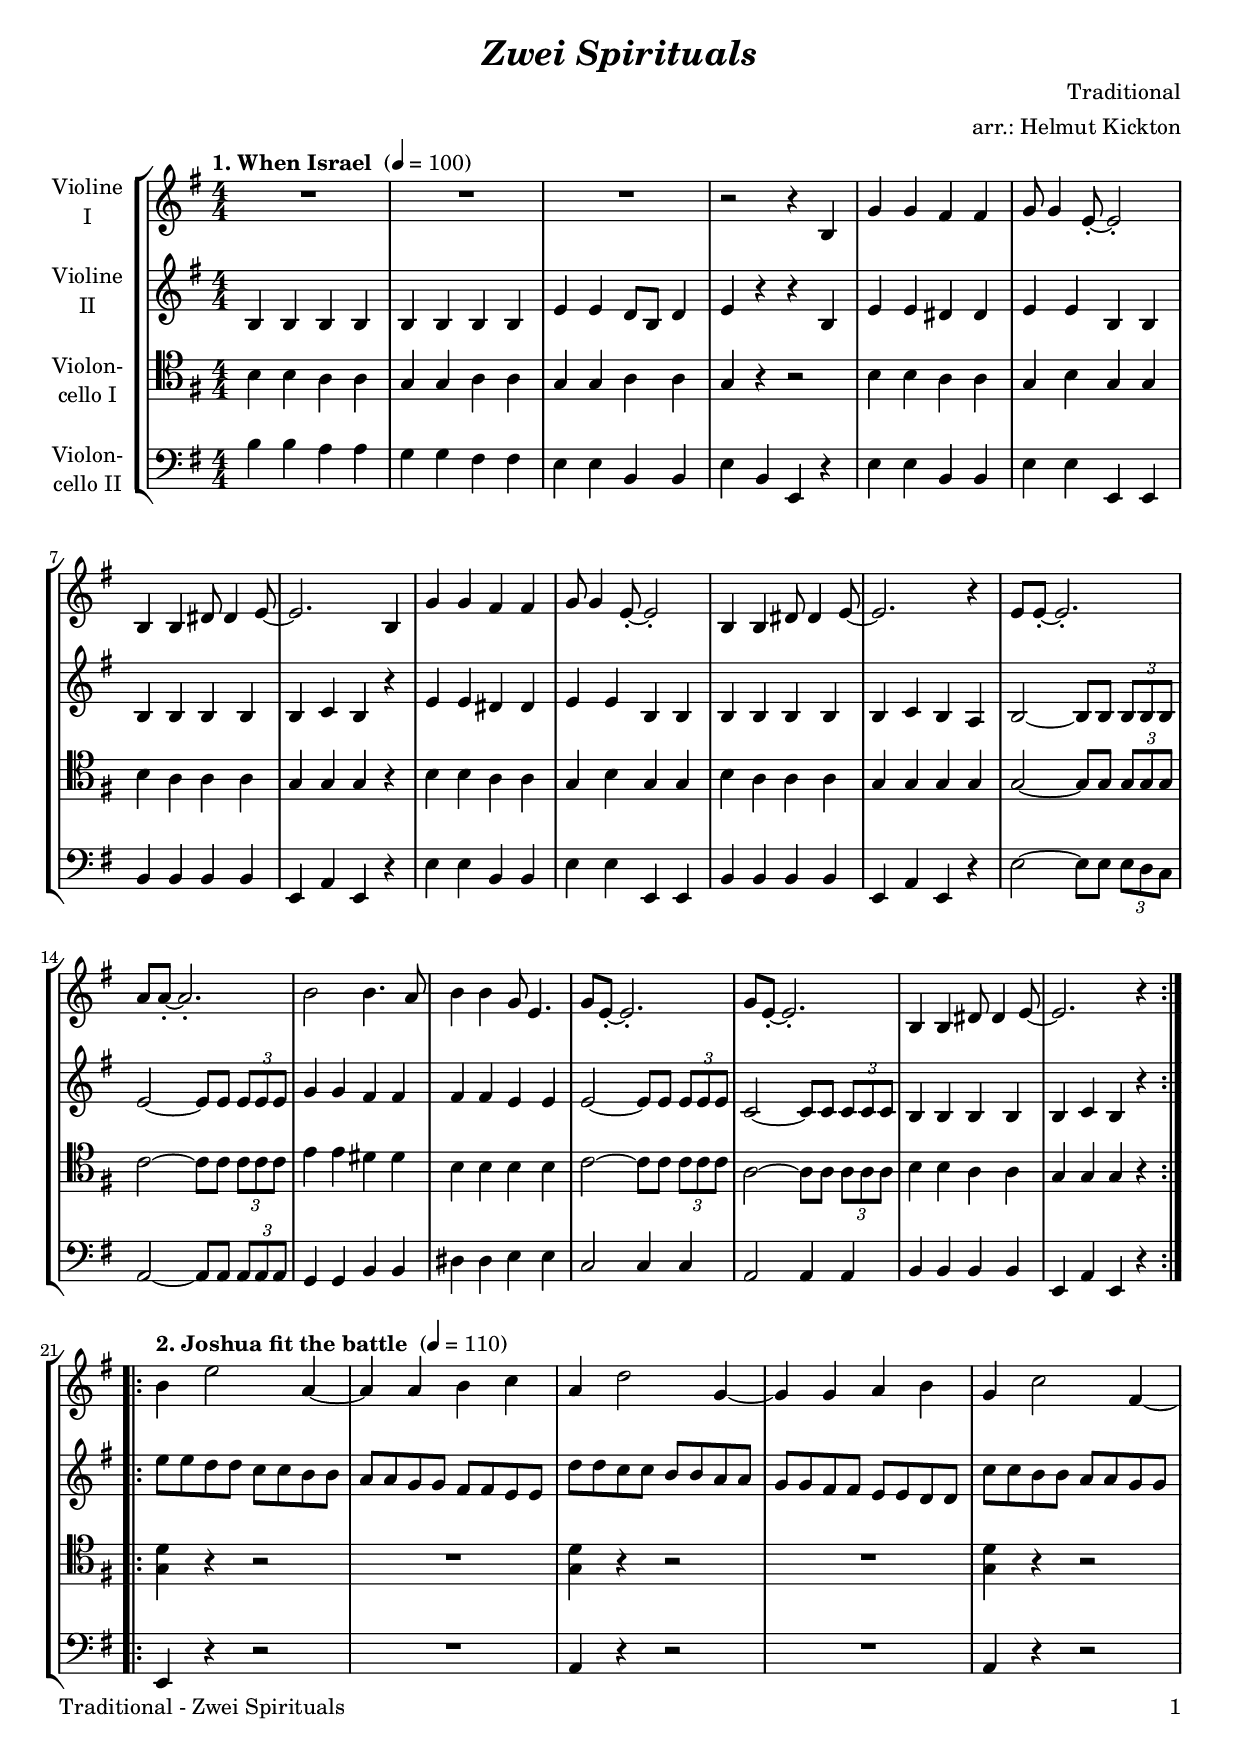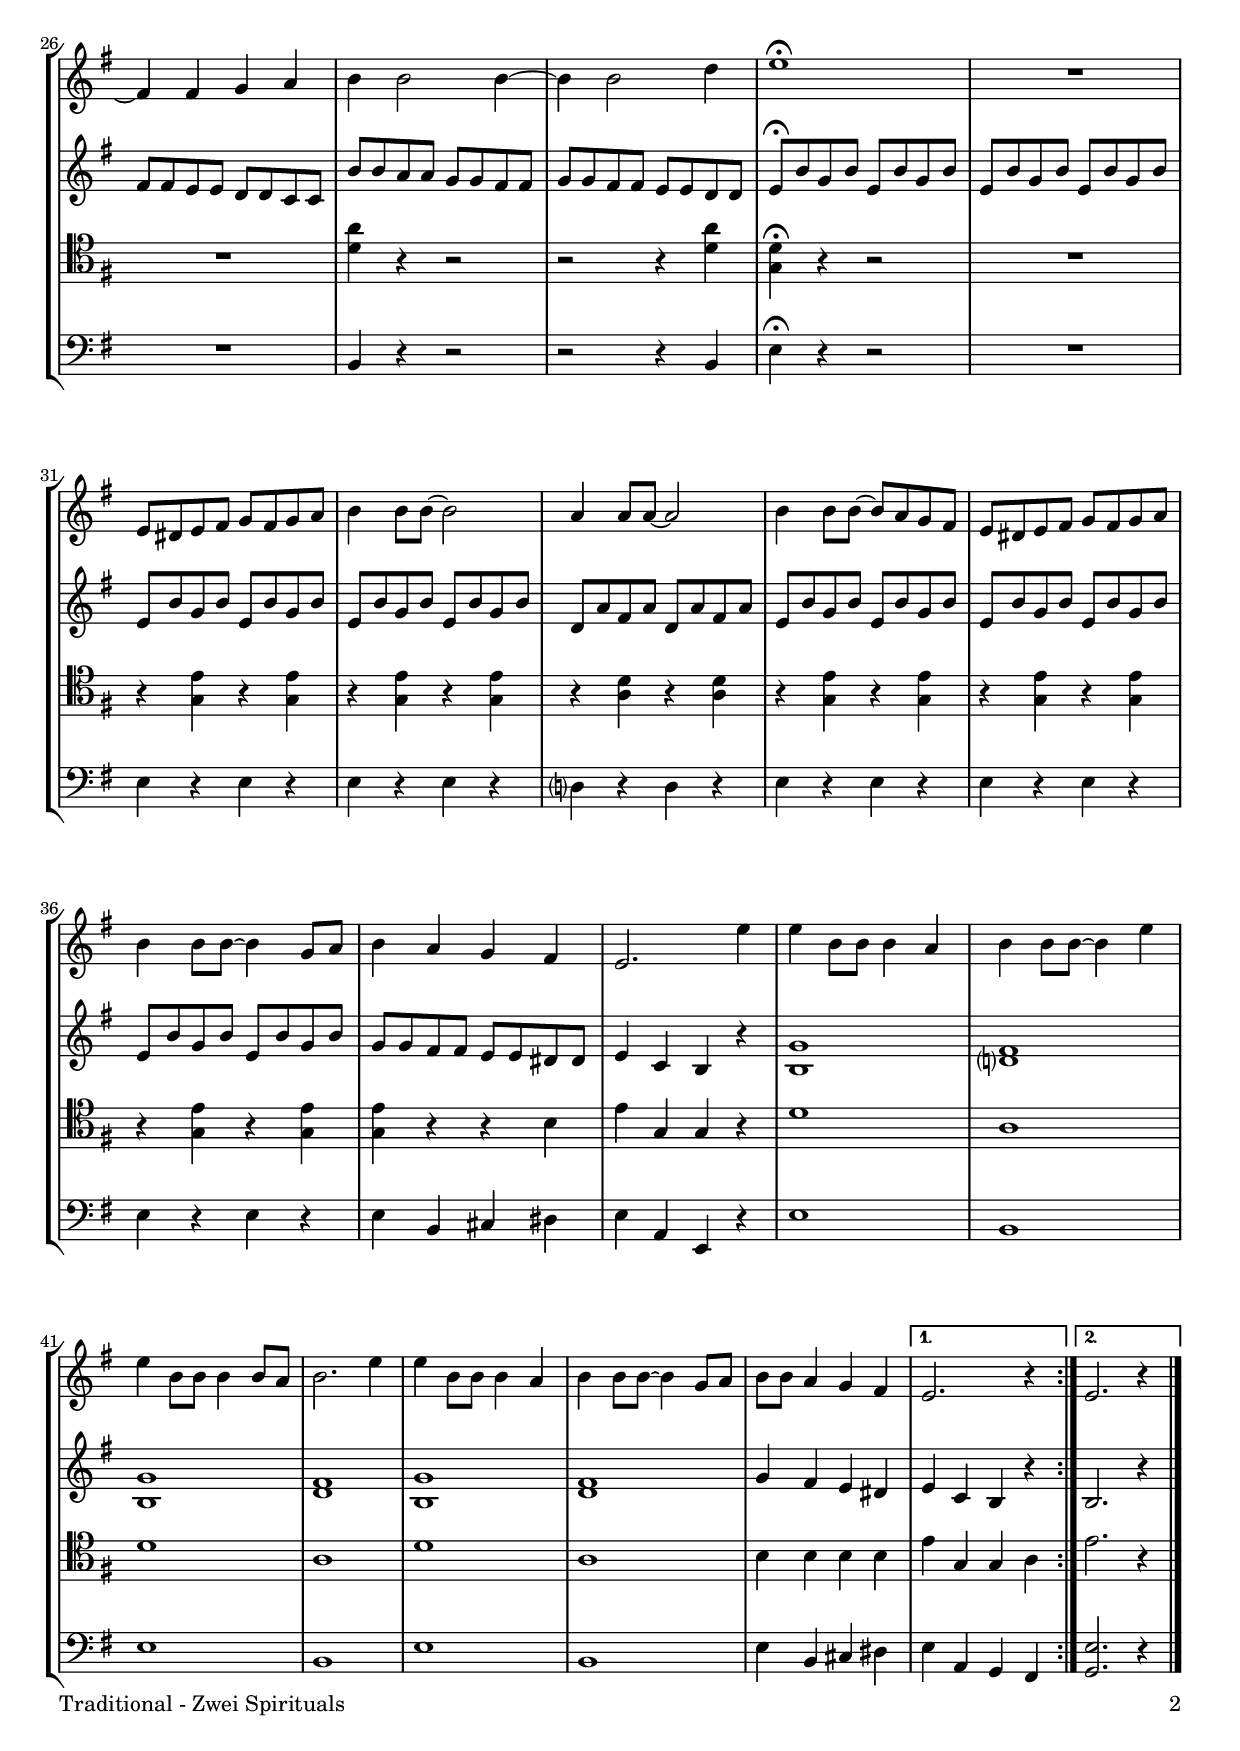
\version "2.24.1"
\include "deutsch.ly"

#(set-global-staff-size 19)

\header {
  title     = \markup \bold \italic "Zwei Spirituals"
  composer  = "Traditional"
  arranger  = "arr.: Helmut Kickton"
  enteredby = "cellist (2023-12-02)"
%  piece     = ""
}

voiceconsts = {
  \key e \minor
  \time 4/4
  \clef "treble"
  \numericTimeSignature
  \compressEmptyMeasures
  % Set default beaming for all staves
%  \set Timing.beamExceptions = #'()
%  \set Timing.baseMoment     = #(ly:make-moment 1 4)
%  \set Timing.beatStructure  = #'(1 1 1)
}

mist = "string ensemble 1"
mivl = "violin"
miba = "cello"
mipz = "pizzicato strings"

dcaf = \mark \markup \box \italic "D.C. al Fine"
fine = \mark \markup \box \italic "Fine"

introa = {        \tempo "1. When Israel "           4=100 }
introb = { \break \tempo "2. Joshua fit the battle " 4=110 }

va = \relative c' {
  \voiceconsts

  \introa
  \repeat volta 2 {
    R1*3
    r2 r4 h
    g' g fis fis
    g8 g4 e8~-. e2-.
    h4 h dis8 dis4 e8~

    e2. h4
    g' g fis fis
    g8 g4 e8~-. e2-.
    h4 h dis8 dis4 e8~
    e2. r4
    e8 e~-. e2.-.
    a8 a~-. a2.-.

    h2 h4. a8
    h4 h g8 e4.
    g8 e~-. e2.-.
    g8 e~-. e2.-.
    h4 h dis8 dis4 e8~
    e2. r4
  }

  \introb
  \repeat volta 2 {
    h'4 e2 a,4~
    a a h c
    a d2 g,4~
    g g a h
    
    g c2 fis,4~
    fis fis g a
    h h2 h4~
    h h2 d4
    
    e1\fermata
    R
    e,8 dis e fis g fis g a
    h4 h8 h~ h2

    a4 a8 a~ a2
    h4 h8 h~ h a g fis
    e dis e fis g fis g a
    h4 h8 h~ h4 g8 a

    h4 a g fis
    e2. e'4
    e h8 h h4 a
    h4 h8 h~ h4 e
    e h8 h h4 h8 a
    h2. e4
    e h8 h h4 a
    h h8 h~ h4 g8 a
    h h a4 g fis
  }
  \alternative {
    { e2. r4 }
    { e2. r4 }
  } \bar "|."
}

vb = \relative c' {
  \voiceconsts

  \introa
  \repeat volta 2 {
    h4 h h h
    h h h h
    e e d8 h d4
    e r r h
    e e dis dis
    e e h h
    h h h h

    h c h r
    e e dis dis
    e e h h
    h h h h
    h c h a
    h2~ h8 h \tuplet 3/2 4 { h h h }
    e2~ e8 e \tuplet 3/2 4 { e e e }

    g4 g fis fis
    fis fis e e
    e2~ e8 e \tuplet 3/2 4 { e e e }
    c2~ c8 c \tuplet 3/2 4 { c c c }
    h4 h h h
    h c h r
  }

  \introb
  \repeat volta 2 {
    e'8 e d d c c h h
    a a g g fis fis e e
    d' d c c h h a a
    g g fis fis e e d d
    
    c' c h h a a g g
    fis fis e e d d c c
    h' h a a g g fis fis
    g g fis fis e e d d
    
    e\fermata h' g h e, h' g h
    e, h' g h e, h' g h
    e, h' g h e, h' g h
    e, h' g h e, h' g h

    d, a' fis a d, a' fis a
    e h' g h e, h' g h
    e, h' g h e, h' g h
    e, h' g h e, h' g h

    g g fis fis e e dis dis
    e4 c h r
    <h g'>1
    <d? fis>
    <h g'>
    <d fis>

    <h g'>
    <d fis>
    g4 fis e dis
  }
  \alternative {
    { e c h r }
    { h2. r4 }
  } \bar "|."
}

vc = \relative c' {
  \voiceconsts
  \clef "tenor"
  
  \introa
  \repeat volta 2 {
    h4 h a a
    g g a a
    g g a a
    g r r2
    h4 h a a
    g h g g
    h a a a

    g g g r
    h h a a
    g h g g
    h a a a
    g g g g
    g2~ g8 g \tuplet 3/2 4 { g g g }
    c2~ c8 c \tuplet 3/2 4 { c c c }

    e4 e dis dis
    h h h h
    c2~ c8 c \tuplet 3/2 4 { c c c }
    a2~ a8 a \tuplet 3/2 4 { a a a }
    h4 h a a
    g g g r
  }

  \introb
  \repeat volta 2 {
    <g d'> r r2
    R1
    <g d'>4 r r2
    R1
    
    <g d'>4 r r2
    R1
    <d' a'>4 r r2
    r r4 <d a'>
    
    <g, d'>\fermata r r2
    R1
    r4 <g e'> r <g e'>
    r <g e'> r <g e'>

    r <a d> r <a d>
    r <g e'> r <g e'>
    r <g e'> r <g e'>
    r <g e'> r <g e'>

    <g e'> r r h
    e g, g r
    d'1
    a
    d
    a

    d
    a
    h4 h h h
  }
  \alternative {
    { e g, g a }
    { e'2. r4 }
  } \bar "|."
}

vd = \relative c' {
  \voiceconsts
  \clef "bass"
  
  \introa
  \repeat volta 2 {
    h4 h a a
    g g fis fis
    e e h h
    e h e, r
    e' e h h
    e e e, e
    h' h h h

    e, a e r
    e' e h h
    e e e, e
    h' h h h
    e, a e r
    e'2~ e8 e \tuplet 3/2 4 { e d c }
    a2~ a8 a \tuplet 3/2 4 { a a a }

    g4 g h h
    dis dis e e
    c2 c4 c
    a2 a4 a
    h h h h
    e, a e r
  }

  \introb
  \repeat volta 2 {
    e r r2
    R1
    a4 r r2
    R1
    
    a4 r r2
    R1
    h4 r r2
    r r4 h
    
    e\fermata r r2
    R1
    e4 r e r
    e r e r

    d? r d r
    e r e r
    e r e r
    e r e r

    e h cis dis
    e a, e r
    e'1
    h
    e
    h

    e
    h
    e4 h cis dis
  }
  \alternative {
    { e a, g fis }
    { <g e'>2. r4 }
  } \bar "|."
}


music = \new StaffGroup <<
      \new Staff {
	\set Staff.midiInstrument = \mivl
	\set Staff.instrumentName = \markup \center-column { "Violine" "I" }
	\transpose e e { \va }
      }

      \new Staff {
	\set Staff.midiInstrument = \mivl
	\set Staff.instrumentName = \markup \center-column { "Violine" "II" }
	\transpose e e { \vb }
      }

      \new Staff {
	\set Staff.midiInstrument = \miba
	\set Staff.instrumentName = \markup \center-column { "Violon-" "cello I" }
	\transpose e e { \vc }
      }

      \new Staff {
	\set Staff.midiInstrument = \miba
	\set Staff.instrumentName = \markup \center-column { "Violon-" "cello II" }
	\transpose e e { \vd }
      }
>>

\book {
  \paper {
    print-page-number = ##t
    print-first-page-number = ##t
    ragged-last-bottom = ##f
    oddHeaderMarkup = \markup \null
    evenHeaderMarkup = \markup \null
    oddFooterMarkup = \markup {
      \fill-line {
        \if \should-print-page-number
        "Traditional - Zwei Spirituals" \fromproperty #'page:page-number-string
      }
    }
    evenFooterMarkup = \oddFooterMarkup
  } \score {
    \music
    \layout {}
  }

  \score {
    \unfoldRepeats \music

    \midi {
      \context {
        \Score
      }
    }
  }
}